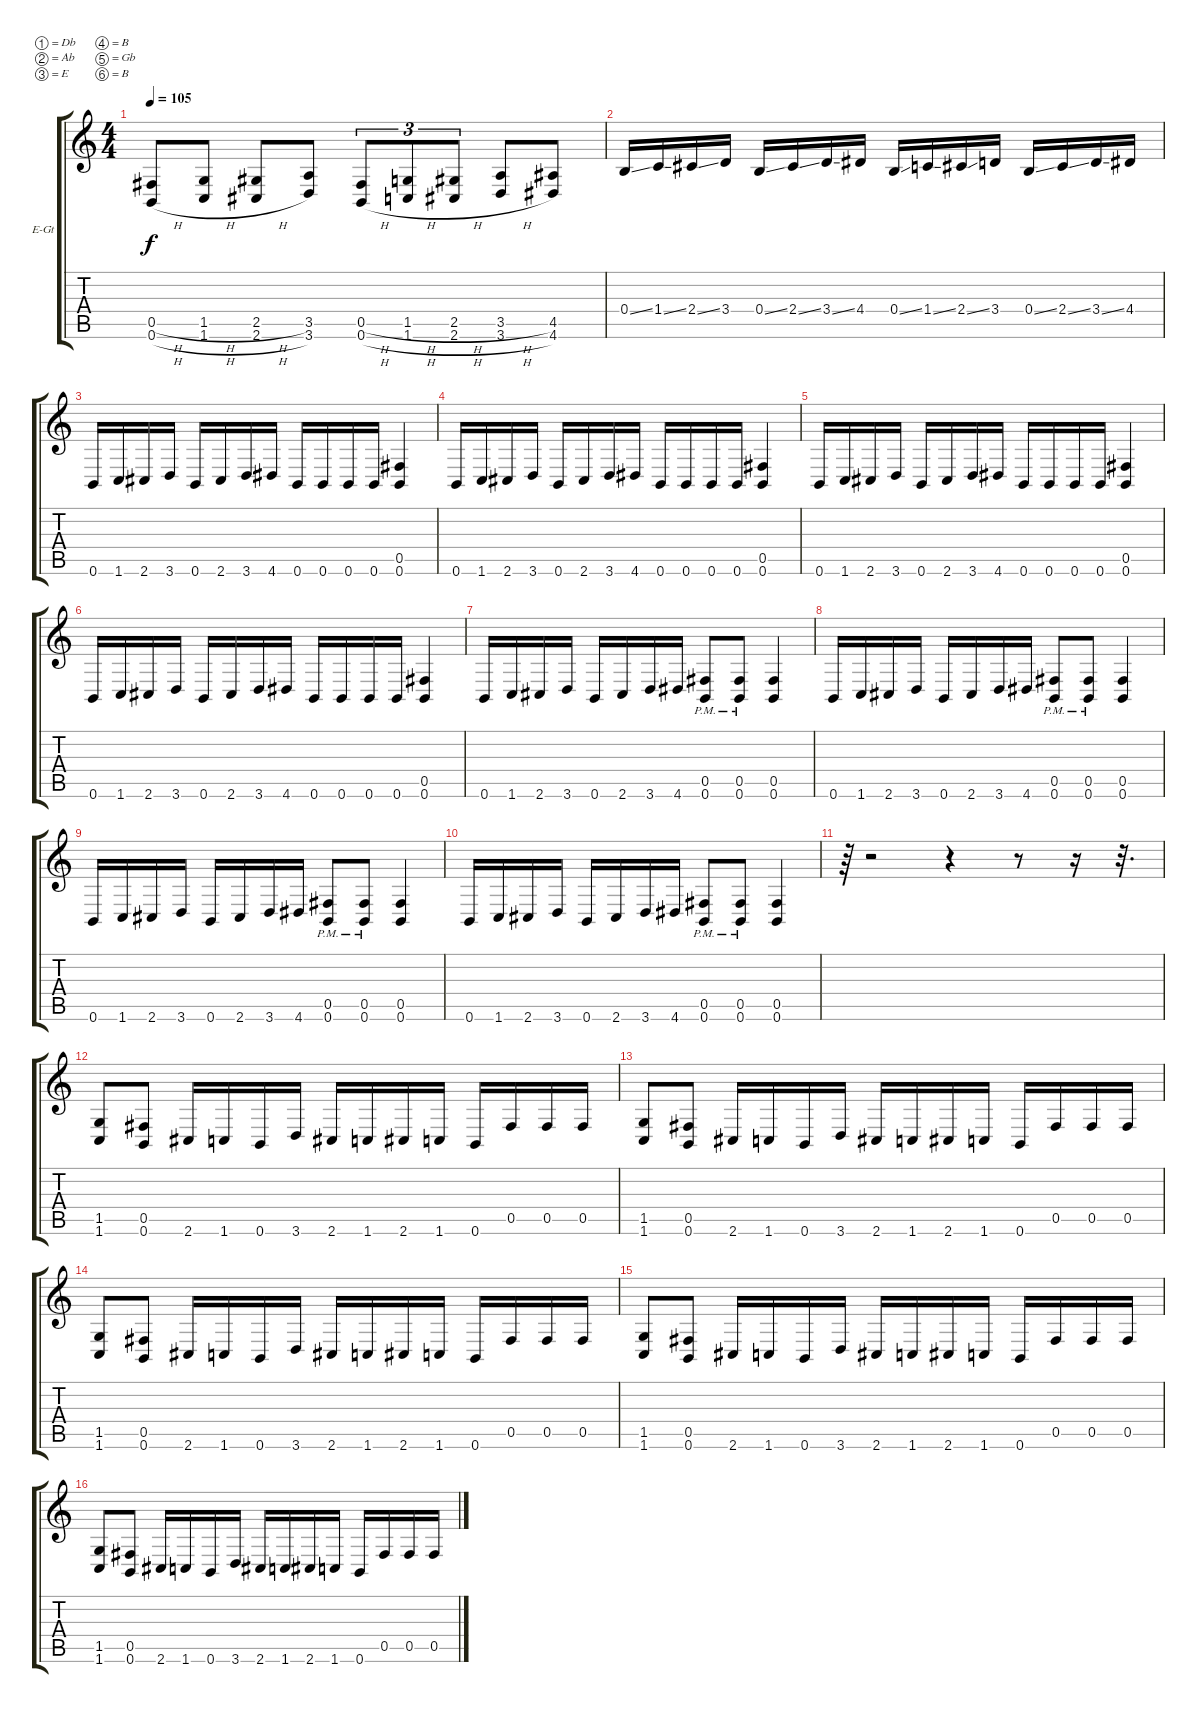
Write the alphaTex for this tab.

\bracketExtendMode groupsimilarinstruments
\firstSystemTrackNameOrientation horizontal
\otherSystemsTrackNameOrientation horizontal
\track ("[ALEX]" "E-Gt") {instrument distortionguitar}
\staff {score tabs}
\tuning (Db4 Ab3 E3 B2 Gb2 B1)
\ts (4 4)
\tempo 105
\clef g2
\ks c
(0.5{h} 0.6{h}).8{dy f} (1.5{h} 1.6{h}).8 (2.5{h} 2.6{h}).8 (3.5 3.6).8 (0.5{h} 0.6{h}).8{tu (3 2)} (1.5{h} 1.6{h}).8{tu (3 2)} (2.5{h} 2.6{h}).8{tu (3 2)} (3.5{h} 3.6{h}).8 (4.5 4.6).8 |
0.4{ss}.16 1.4{ss}.16 2.4{ss}.16 3.4.16 0.4{ss}.16 2.4{ss}.16 3.4{ss}.16 4.4.16 0.4{ss}.16 1.4{ss}.16 2.4{ss}.16 3.4.16 0.4{ss}.16 2.4{ss}.16 3.4{ss}.16 4.4.16 |
0.6.16 1.6.16 2.6.16 3.6.16 0.6.16 2.6.16 3.6.16 4.6.16 0.6.16 0.6.16 0.6.16 0.6.16 (0.5 0.6).4 |
0.6.16 1.6.16 2.6.16 3.6.16 0.6.16 2.6.16 3.6.16 4.6.16 0.6.16 0.6.16 0.6.16 0.6.16 (0.5 0.6).4 |
0.6.16 1.6.16 2.6.16 3.6.16 0.6.16 2.6.16 3.6.16 4.6.16 0.6.16 0.6.16 0.6.16 0.6.16 (0.5 0.6).4 |
0.6.16 1.6.16 2.6.16 3.6.16 0.6.16 2.6.16 3.6.16 4.6.16 0.6.16 0.6.16 0.6.16 0.6.16 (0.5 0.6).4 |
0.6.16 1.6.16 2.6.16 3.6.16 0.6.16 2.6.16 3.6.16 4.6.16 (0.5{pm} 0.6).8 (0.5{pm} 0.6).8 (0.5 0.6).4 |
0.6.16 1.6.16 2.6.16 3.6.16 0.6.16 2.6.16 3.6.16 4.6.16 (0.5{pm} 0.6).8 (0.5{pm} 0.6).8 (0.5 0.6).4 |
0.6.16 1.6.16 2.6.16 3.6.16 0.6.16 2.6.16 3.6.16 4.6.16 (0.5{pm} 0.6).8 (0.5{pm} 0.6).8 (0.5 0.6).4 |
0.6.16 1.6.16 2.6.16 3.6.16 0.6.16 2.6.16 3.6.16 4.6.16 (0.5{pm} 0.6).8 (0.5{pm} 0.6).8 (0.5 0.6).4 |
r.64 r.2 r.4 r.8 r.16 r.32{d} |
(1.5 1.6).8 (0.5 0.6).8 2.6.16 1.6.16 0.6.16 3.6.16 2.6.16 1.6.16 2.6.16 1.6.16 0.6.16 0.5.16 0.5.16 0.5.16 |
(1.5 1.6).8 (0.5 0.6).8 2.6.16 1.6.16 0.6.16 3.6.16 2.6.16 1.6.16 2.6.16 1.6.16 0.6.16 0.5.16 0.5.16 0.5.16 |
(1.5 1.6).8 (0.5 0.6).8 2.6.16 1.6.16 0.6.16 3.6.16 2.6.16 1.6.16 2.6.16 1.6.16 0.6.16 0.5.16 0.5.16 0.5.16 |
(1.5 1.6).8 (0.5 0.6).8 2.6.16 1.6.16 0.6.16 3.6.16 2.6.16 1.6.16 2.6.16 1.6.16 0.6.16 0.5.16 0.5.16 0.5.16 |
(1.5 1.6).8 (0.5 0.6).8 2.6.16 1.6.16 0.6.16 3.6.16 2.6.16 1.6.16 2.6.16 1.6.16 0.6.16 0.5.16 0.5.16 0.5.16
